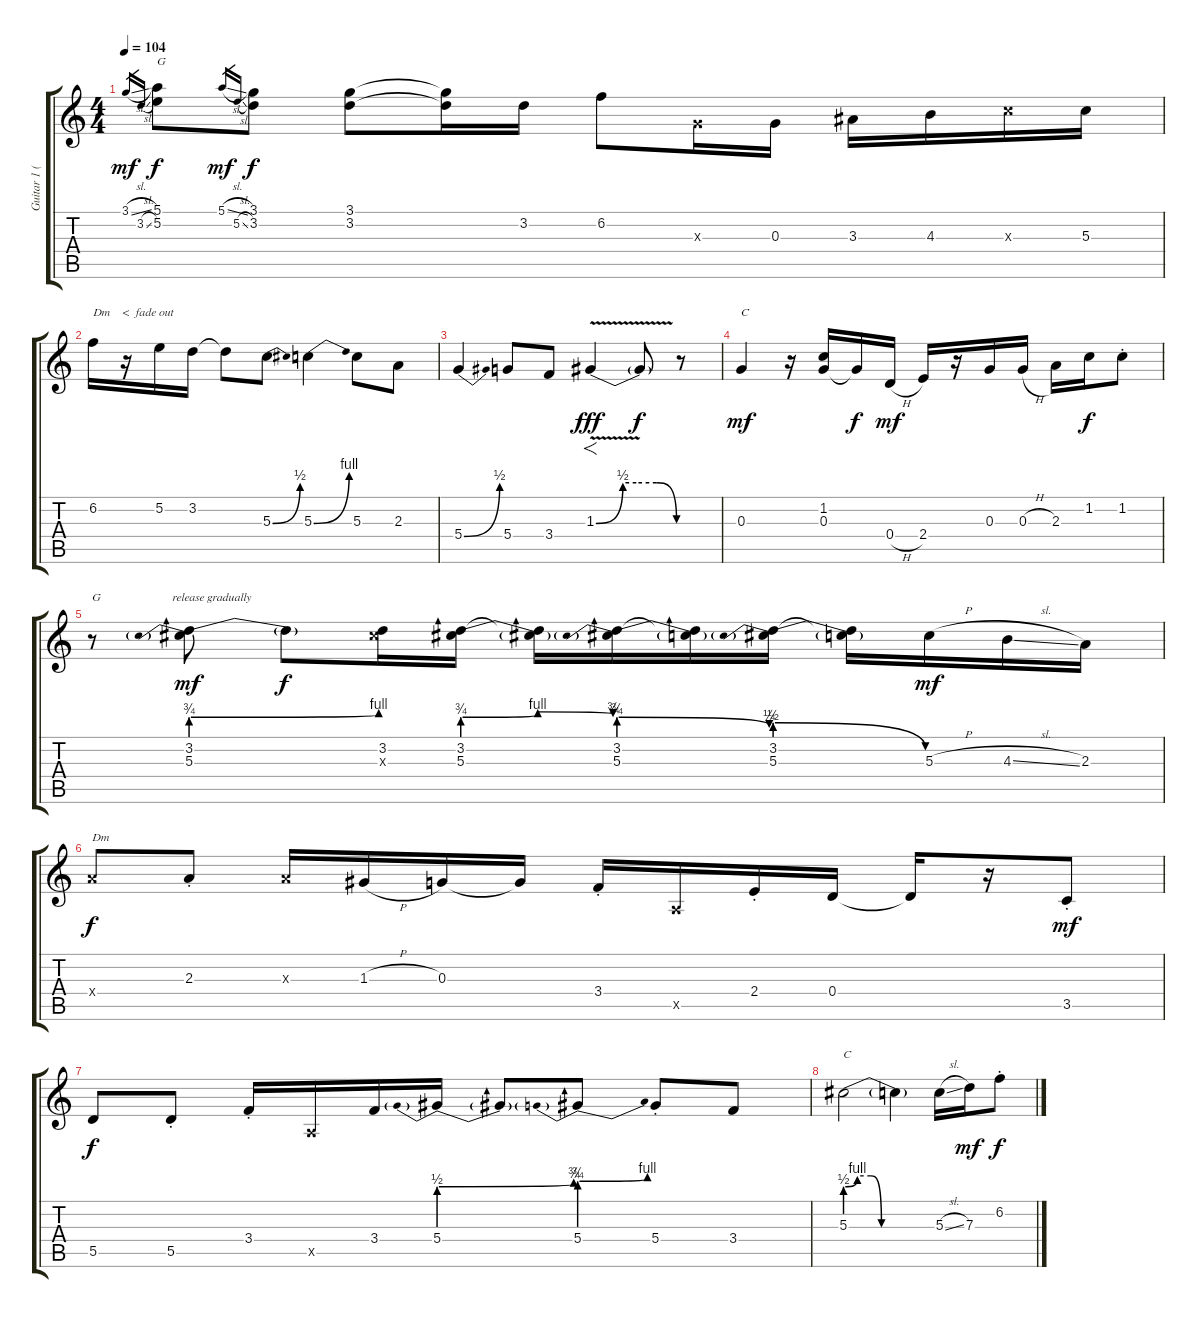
\track ("Guitar 1 (Mark Knopfler)" "Guitar 1 (") {instrument electricguitarjazz}
\staff {score tabs}
\tuning (E4 B3 G3 D3 A2 E2) {hide}
\ts (4 4)
\tempo 104
\clef g2
\ks c
3.1{sl}.16{gr dy mf} 3.2{sl}.16{gr} (5.1 5.2).8{txt "G" dy f} 5.1{sl}.16{gr dy mf} 5.2{sl}.16{gr} (3.1 3.2).8{dy f} (3.1 3.2).8 (3.1{t} 3.2{t}).16 3.2.16 6.2.8 0.3{x}.16 0.3.16 3.3.16 4.3.16 5.3{x}.16 5.3.16 |
6.2.16{txt "Dm    <  fade out"} r.16 5.2.16 3.2.16 3.2{t}.8 5.3{be (bend 0 0 60 2)}.8 5.3{be (bend 0 0 60 4)}.4 5.3.8 2.3.8 |
5.4{be (bend 0 0 60 2)}.4 5.4.8 3.4.8 1.3{be (custom 0 0 20 2 30 2 45 2 60 0) v}.4{f dy fff} 1.3{t}.8{dy f} r.8 |
0.3.4{txt "C" dy mf} r.16 (1.2 0.3).16 0.3{t}.16{dy f} 0.4{h}.16{dy mf} 2.4.16 r.16 0.3.16 0.3{h}.16 2.3.16 1.2.16{dy f} 1.2{st}.8 |
r.8{txt "G                        release gradually"} (3.2 5.3{be (prebendbend 0 3 60 4)}).8{dy mf} 5.3{t}.8{dy f} (3.2 5.3{x}).16 (3.2 5.3{be (bendrelease 0 3 15 4 45 4 60 3)}).16 (3.2{t} 5.3{t}).16 (3.2 5.3{be (prebendrelease 0 3 60 1)}).16 (3.2{t} 5.3{t}).16 (3.2 5.3{be (prebendrelease 0 2 60 0)}).16 (3.2{t} 5.3{t}).16 5.3{h}.16{dy mf} 4.3{sl}.16 2.3.16 |
7.4{x}.8{txt "Dm" dy f} 2.3{st}.8 2.3{x}.16 1.3{h}.16 0.3.16 0.3{t}.16 3.4{st}.16 0.5{x}.16 2.4{st}.16 0.4.16 0.4{t}.16 r.16 3.5{st}.8{dy mf} |
5.5.8{dy f} 5.5{st}.8 3.4{st}.16 0.5{x}.16 3.4.16 5.4{be (prebendbend 0 2 60 3)}.16 5.4{t}.8 5.4{be (prebendbend 0 3 60 4)}.8 5.4{st}.8 3.4.8 |
5.3{be (custom 0 2 8 4 17 4 24 0 45 0 60 0)}.2{txt "C"} 5.3{t}.4 5.3{sl}.16 7.3.16{dy mf} 6.2{st}.8{dy f}
